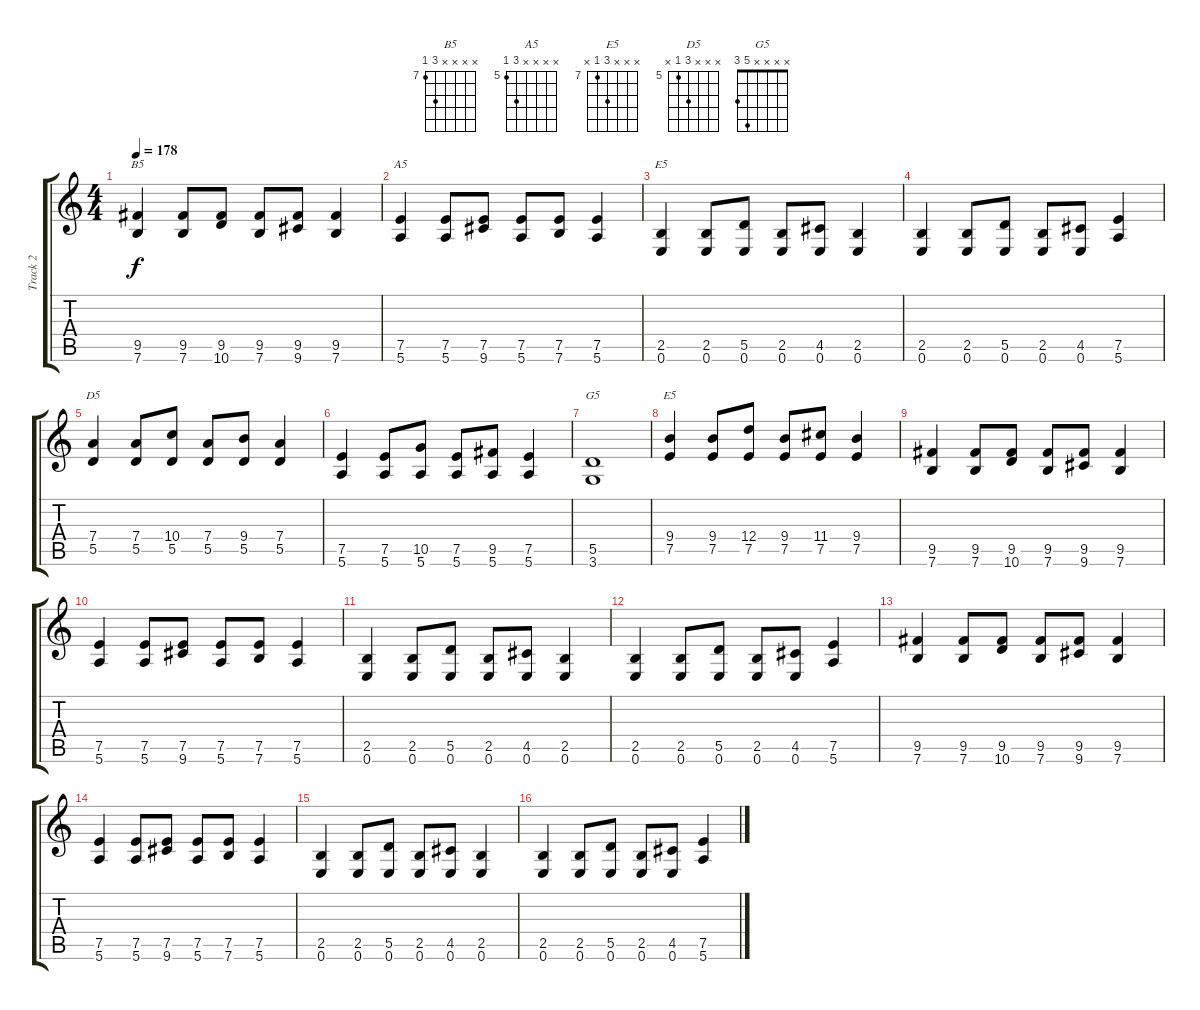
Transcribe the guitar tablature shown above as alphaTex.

\track ("Track 2" "Track 2") {instrument distortionguitar}
\staff {score tabs}
\tuning (E4 B3 G3 D3 A2 E2) {hide}
\chord ("B5" x x x x 9 7) {firstfret 7}
\chord ("A5" x x x x 7 5) {firstfret 5}
\chord ("E5" x x x x 2 0)
\chord ("D5" x x x 7 5 x) {firstfret 5}
\chord ("G5" x x x x 5 3)
\chord ("E5" x x x 9 7 x) {firstfret 7}
\ts (4 4)
\tempo 178
\clef g2
\ks c
(9.5 7.6).4{ch "B5" dy f} (9.5 7.6).8 (9.5 10.6).8 (9.5 7.6).8 (9.5 9.6).8 (9.5 7.6).4 |
(7.5 5.6).4{ch "A5"} (7.5 5.6).8 (7.5 9.6).8 (7.5 5.6).8 (7.5 7.6).8 (7.5 5.6).4 |
(2.5 0.6).4{ch "E5"} (2.5 0.6).8 (5.5 0.6).8 (2.5 0.6).8 (4.5 0.6).8 (2.5 0.6).4 |
(2.5 0.6).4 (2.5 0.6).8 (5.5 0.6).8 (2.5 0.6).8 (4.5 0.6).8 (7.5 5.6).4 |
(7.4 5.5).4{ch "D5"} (7.4 5.5).8 (10.4 5.5).8 (7.4 5.5).8 (9.4 5.5).8 (7.4 5.5).4 |
(7.5 5.6).4 (7.5 5.6).8 (10.5 5.6).8 (7.5 5.6).8 (9.5 5.6).8 (7.5 5.6).4 |
(5.5 3.6).1{ch "G5"} |
(9.4 7.5).4{ch "E5"} (9.4 7.5).8 (12.4 7.5).8 (9.4 7.5).8 (11.4 7.5).8 (9.4 7.5).4 |
(9.5 7.6).4 (9.5 7.6).8 (9.5 10.6).8 (9.5 7.6).8 (9.5 9.6).8 (9.5 7.6).4 |
(7.5 5.6).4 (7.5 5.6).8 (7.5 9.6).8 (7.5 5.6).8 (7.5 7.6).8 (7.5 5.6).4 |
(2.5 0.6).4 (2.5 0.6).8 (5.5 0.6).8 (2.5 0.6).8 (4.5 0.6).8 (2.5 0.6).4 |
(2.5 0.6).4 (2.5 0.6).8 (5.5 0.6).8 (2.5 0.6).8 (4.5 0.6).8 (7.5 5.6).4 |
(9.5 7.6).4 (9.5 7.6).8 (9.5 10.6).8 (9.5 7.6).8 (9.5 9.6).8 (9.5 7.6).4 |
(7.5 5.6).4 (7.5 5.6).8 (7.5 9.6).8 (7.5 5.6).8 (7.5 7.6).8 (7.5 5.6).4 |
(2.5 0.6).4 (2.5 0.6).8 (5.5 0.6).8 (2.5 0.6).8 (4.5 0.6).8 (2.5 0.6).4 |
(2.5 0.6).4 (2.5 0.6).8 (5.5 0.6).8 (2.5 0.6).8 (4.5 0.6).8 (7.5 5.6).4
